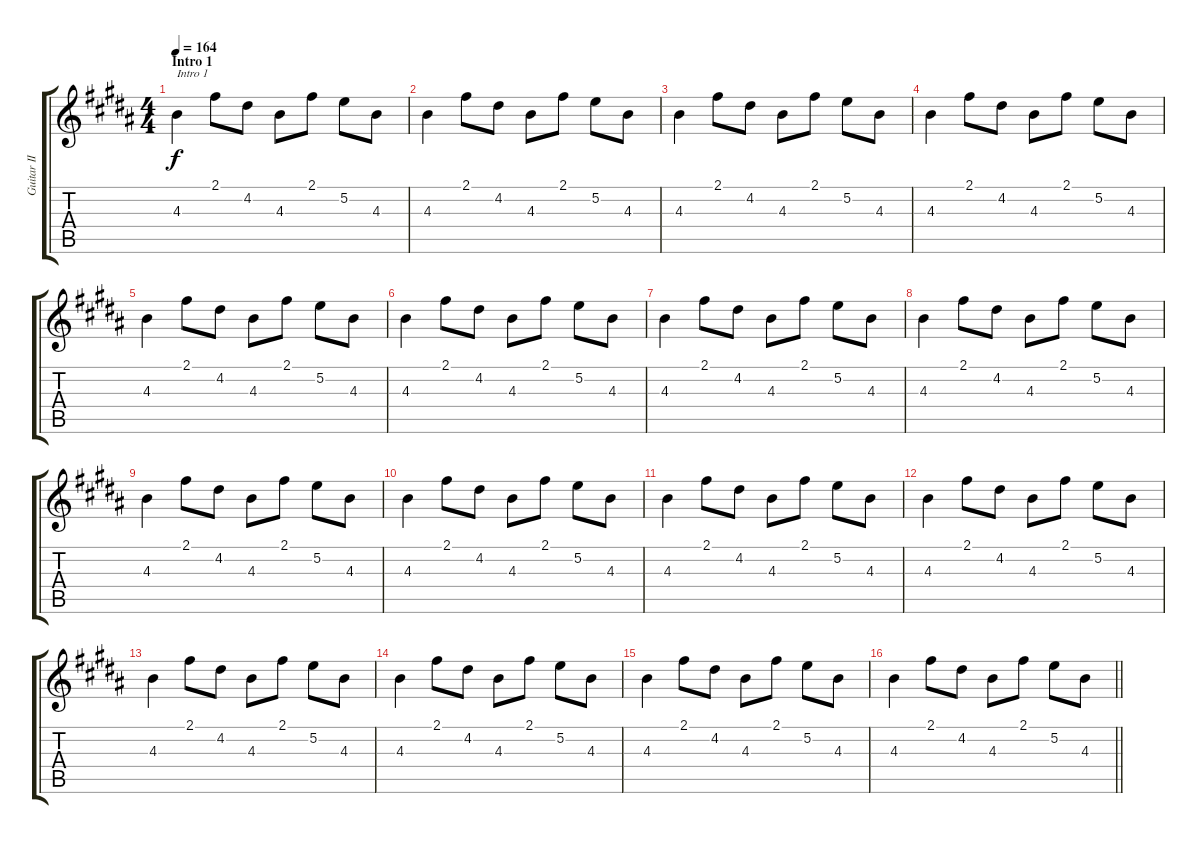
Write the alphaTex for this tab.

\track ("Guitar II" "Guitar II") {instrument distortionguitar}
\staff {score tabs}
\tuning (E4 B3 G3 D3 A2 E2) {hide}
\ts (4 4)
\section ("" "Intro 1")
\tempo 164
\clef g2
\ks b
4.3.4{txt "Intro 1" dy f volume 14 instrument distortionguitar} 2.1.8 4.2.8 4.3.8 2.1.8 5.2.8 4.3.8 |
4.3.4 2.1.8 4.2.8 4.3.8 2.1.8 5.2.8 4.3.8 |
4.3.4 2.1.8 4.2.8 4.3.8 2.1.8 5.2.8 4.3.8 |
4.3.4 2.1.8 4.2.8 4.3.8 2.1.8 5.2.8 4.3.8 |
4.3.4 2.1.8 4.2.8 4.3.8 2.1.8 5.2.8 4.3.8 |
4.3.4 2.1.8 4.2.8 4.3.8 2.1.8 5.2.8 4.3.8 |
4.3.4 2.1.8 4.2.8 4.3.8 2.1.8 5.2.8 4.3.8 |
4.3.4 2.1.8 4.2.8 4.3.8 2.1.8 5.2.8 4.3.8 |
4.3.4 2.1.8 4.2.8 4.3.8 2.1.8 5.2.8 4.3.8 |
4.3.4 2.1.8 4.2.8 4.3.8 2.1.8 5.2.8 4.3.8 |
4.3.4 2.1.8 4.2.8 4.3.8 2.1.8 5.2.8 4.3.8 |
4.3.4 2.1.8 4.2.8 4.3.8 2.1.8 5.2.8 4.3.8 |
4.3.4 2.1.8 4.2.8 4.3.8 2.1.8 5.2.8 4.3.8 |
4.3.4 2.1.8 4.2.8 4.3.8 2.1.8 5.2.8 4.3.8 |
4.3.4 2.1.8 4.2.8 4.3.8 2.1.8 5.2.8 4.3.8 |
\barLineRight lightlight
4.3.4 2.1.8 4.2.8 4.3.8 2.1.8 5.2.8 4.3.8
